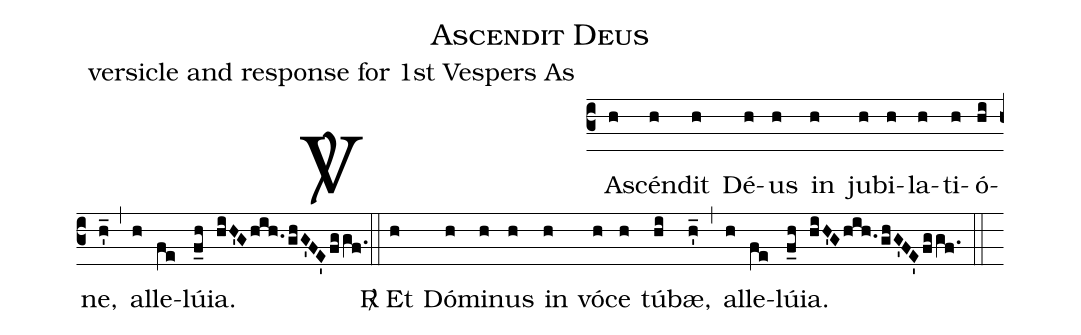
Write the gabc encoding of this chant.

name: Ascendit Deus;
office-part: versicle and response for 1st Vespers Ascension;
def-m1:\ifx\vrlinebreak\undefined\else;
def-m2:\fi;
%%
% The syntax in this part is called gabc. Please refer to http://home.gna.org/gregorio/gabc/#basis

(c3)<sp>V/</sp>~{A}(h)scén(h)dit(h) Dé(h)us(h) in(h) ju(h)bi(h)la(h)ti(h)ó(hi)ne,(h'_) (,) al(h)le(fe)lú(f_h)ia.(hiH'G/hih.ghG'FE'fg/gf.) (::[em1]Z[em2])
<sp>R/</sp>~Et(h) Dó(h)mi(h)nus(h) in(h) vó(h)ce(h) tú(hi)bæ,(h'_) (,) al(h)le(fe)lú(f_h)ia.(hiH'G/hih./ghG'FE'fg/gf.) (::)
